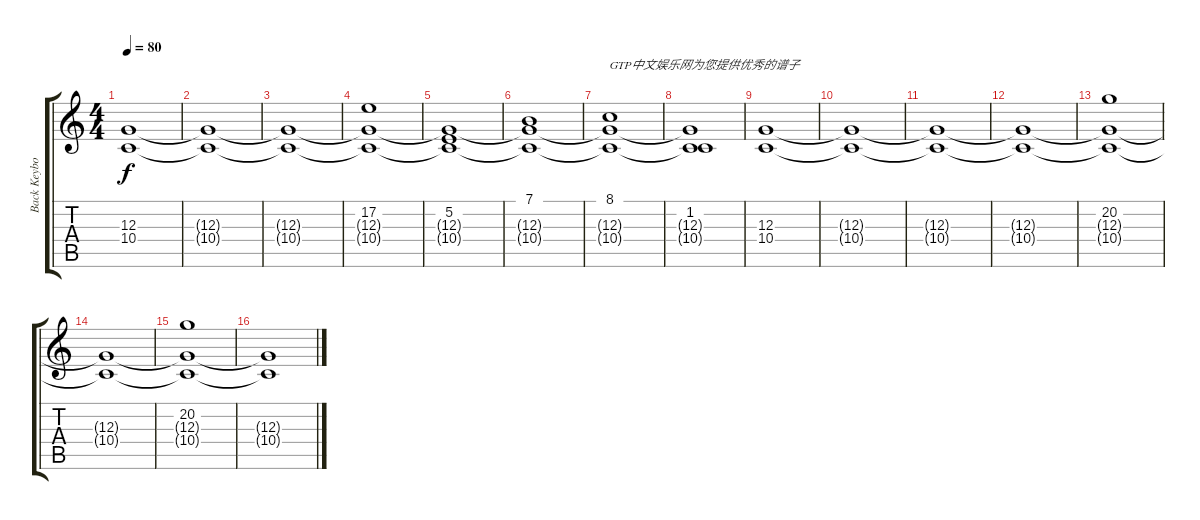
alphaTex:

\track ("Back Keyboard" "Back Keybo") {instrument stringensemble2}
\staff {score tabs}
\tuning (E4 B3 G3 D3 A2 E2) {hide}
\ts (4 4)
\tempo 80
\clef g2
\ks c
(12.3 10.4).1{dy f instrument stringensemble2} |
(12.3{t} 10.4{t}).1 |
(12.3{t} 10.4{t}).1 |
(17.2 12.3{t} 10.4{t}).1 |
(5.2 12.3{t} 10.4{t}).1 |
(7.1 12.3{t} 10.4{t}).1 |
(8.1 12.3{t} 10.4{t}).1{txt "GTP中文娱乐网为您提供优秀的谱子"} |
(1.2 12.3{t} 10.4{t}).1 |
(12.3 10.4).1 |
(12.3{t} 10.4{t}).1 |
(12.3{t} 10.4{t}).1 |
(12.3{t} 10.4{t}).1 |
(20.2 12.3{t} 10.4{t}).1 |
(12.3{t} 10.4{t}).1 |
(20.2 12.3{t} 10.4{t}).1 |
(12.3{t} 10.4{t}).1
